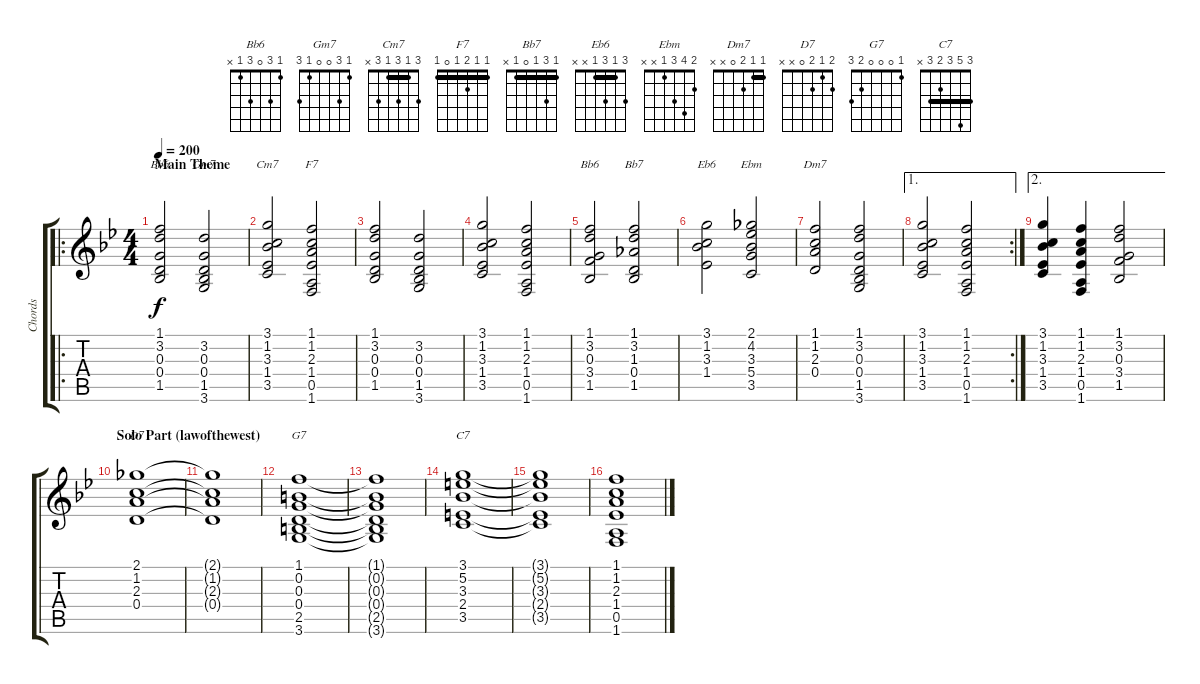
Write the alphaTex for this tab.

\track ("Chords" "Chords") {instrument acousticguitarnylon}
\staff {score tabs}
\tuning (E4 B3 G3 D3 A2 E2) {hide}
\chord ("Bb6" 1 3 0 0 1 x)
\chord ("Gm7" 1 3 0 0 1 3)
\chord ("Cm7" 3 1 3 1 3 x) {barre 1}
\chord ("F7" 1 1 2 1 0 1) {barre 1}
\chord ("Bb6" 1 3 0 3 1 x)
\chord ("Bb7" 1 3 1 0 1 x) {barre 1}
\chord ("Eb6" 3 1 3 1 x x) {barre 1}
\chord ("Ebm" 2 4 3 1 x x)
\chord ("Dm7" 1 1 2 0 x x) {barre 1}
\chord ("D7" 2 1 2 0 x x)
\chord ("G7" 1 0 0 0 2 3)
\chord ("C7" 3 5 3 2 3 x) {barre 3}
\ro
\ts (4 4)
\section ("" "Main Theme")
\tempo 200
\clef g2
\ks bb
(1.1 3.2 0.3 0.4 1.5).2{ch "Bb6" dy f instrument acousticguitarnylon} (3.2 0.3 0.4 1.5 3.6).2{ch "Gm7"} |
(3.1 1.2 3.3 1.4 3.5).2{ch "Cm7"} (1.1 1.2 2.3 1.4 0.5 1.6).2{ch "F7"} |
(1.1 3.2 0.3 0.4 1.5).2 (3.2 0.3 0.4 1.5 3.6).2 |
(3.1 1.2 3.3 1.4 3.5).2 (1.1 1.2 2.3 1.4 0.5 1.6).2 |
(1.1 3.2 0.3 3.4 1.5).2{ch "Bb6"} (1.1 3.2 1.3 0.4 1.5).2{ch "Bb7"} |
(3.1 1.2 3.3 1.4).2{ch "Eb6"} (2.1 4.2 3.3 5.4 3.5).2{ch "Ebm"} |
(1.1 1.2 2.3 0.4).2{ch "Dm7"} (1.1 3.2 0.3 0.4 1.5 3.6).2 |
\ae 1
\rc 2
(3.1 1.2 3.3 1.4 3.5).2 (1.1 1.2 2.3 1.4 0.5 1.6).2 |
\ae 2
(3.1 1.2 3.3 1.4 3.5).4 (1.1 1.2 2.3 1.4 0.5 1.6).4 (1.1 3.2 0.3 3.4 1.5).2 |
\section ("" "Solo Part (lawofthewest)")
(2.1 1.2 2.3 0.4).1{ch "D7"} |
(2.1{t} 1.2{t} 2.3{t} 0.4{t}).1 |
(1.1 0.2 0.3 0.4 2.5 3.6).1{ch "G7"} |
(1.1{t} 0.2{t} 0.3{t} 0.4{t} 2.5{t} 3.6{t}).1 |
(3.1 5.2 3.3 2.4 3.5).1{ch "C7"} |
(3.1{t} 5.2{t} 3.3{t} 2.4{t} 3.5{t}).1 |
(1.1 1.2 2.3 1.4 0.5 1.6).1
